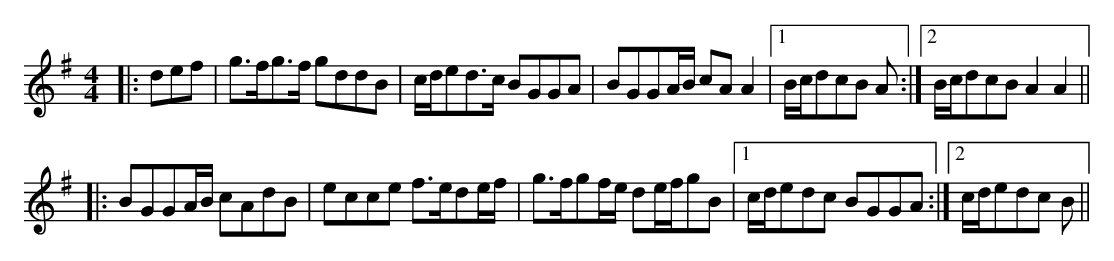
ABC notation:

X:1
M:4/4
K:G
|:def|g>fg>f gddB|c/d/ed>c BGGA|BGGA/B/ cA A2|1 B/c/dcB A:|2 B/c/dcB A2 A2||
|:BGGA/B/ cAdB|ecce f>ede/f/|g>fgf/e/ de/f/gB|1 c/d/edc BGGA:|2 c/d/edc B||
